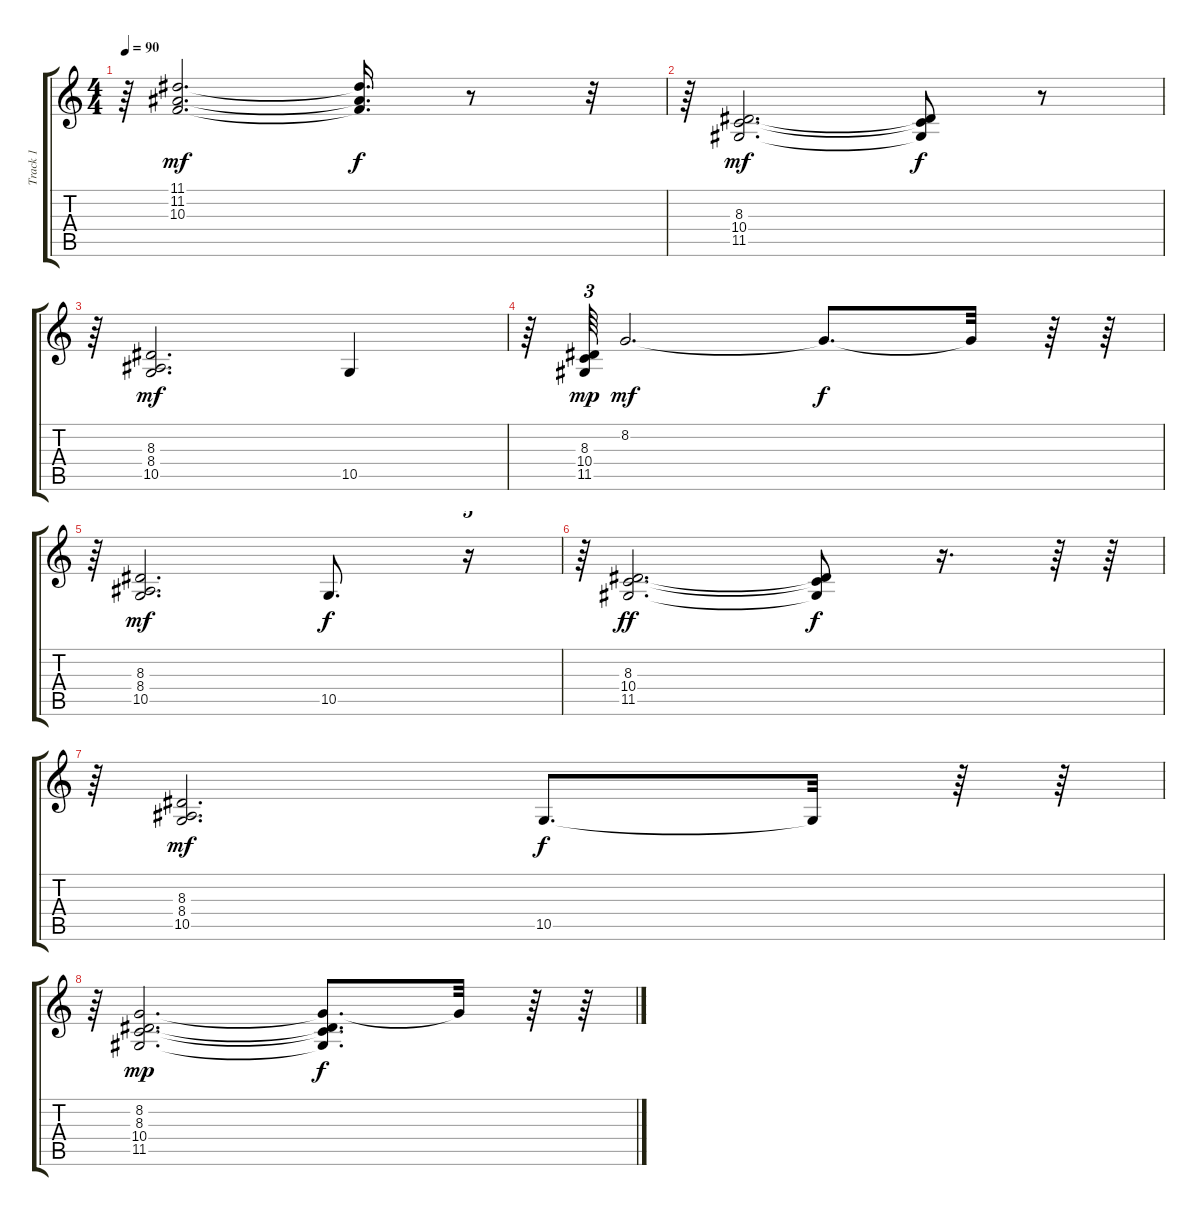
\track ("Track 1" "Track 1") {instrument electricpiano2}
\staff {score tabs}
\tuning (E4 B3 G3 D3 A2 E2) {hide}
\ts (4 4)
\tempo 90
\clef g2
\ks c
r.64{dy f} (11.1 11.2 10.3).2{d dy mf} (11.1{t} 11.2{t} 10.3{t}).16{d dy f} r.8 r.32 |
r.64 (8.3 10.4 11.5).2{d dy mf} (8.3{t} 10.4{t} 11.5{t}).8{dy f} r.8 |
r.64 (8.3 8.4 10.5).2{d dy mf} 10.5.4 |
r.64 (8.3 10.4 11.5).64{tu (3 2) dy mp} 8.2.2{d dy mf} 8.2{t}.8{d dy f} 8.2{t}.32 r.64 r.64 |
r.64{tu (5 4)} (8.3 8.4 10.5).2{d dy mf} 10.5.8{d dy f} r.16{tu (5 4)} |
r.64{tu (5 4)} (8.3 10.4 11.5).2{d dy ff} (8.3{t} 10.4{t} 11.5{t}).8{dy f} r.16{d} r.64 r.64 |
r.64{tu (5 4)} (8.3 8.4 10.5).2{d dy mf} 10.5.8{d dy f} 10.5{t}.32 r.64 r.64 |
r.64{tu (5 4)} (8.2 8.3 10.4 11.5).2{d dy mp} (8.2{t} 8.3{t} 10.4{t} 11.5{t}).8{d dy f} 8.2{t}.32 r.64 r.64
